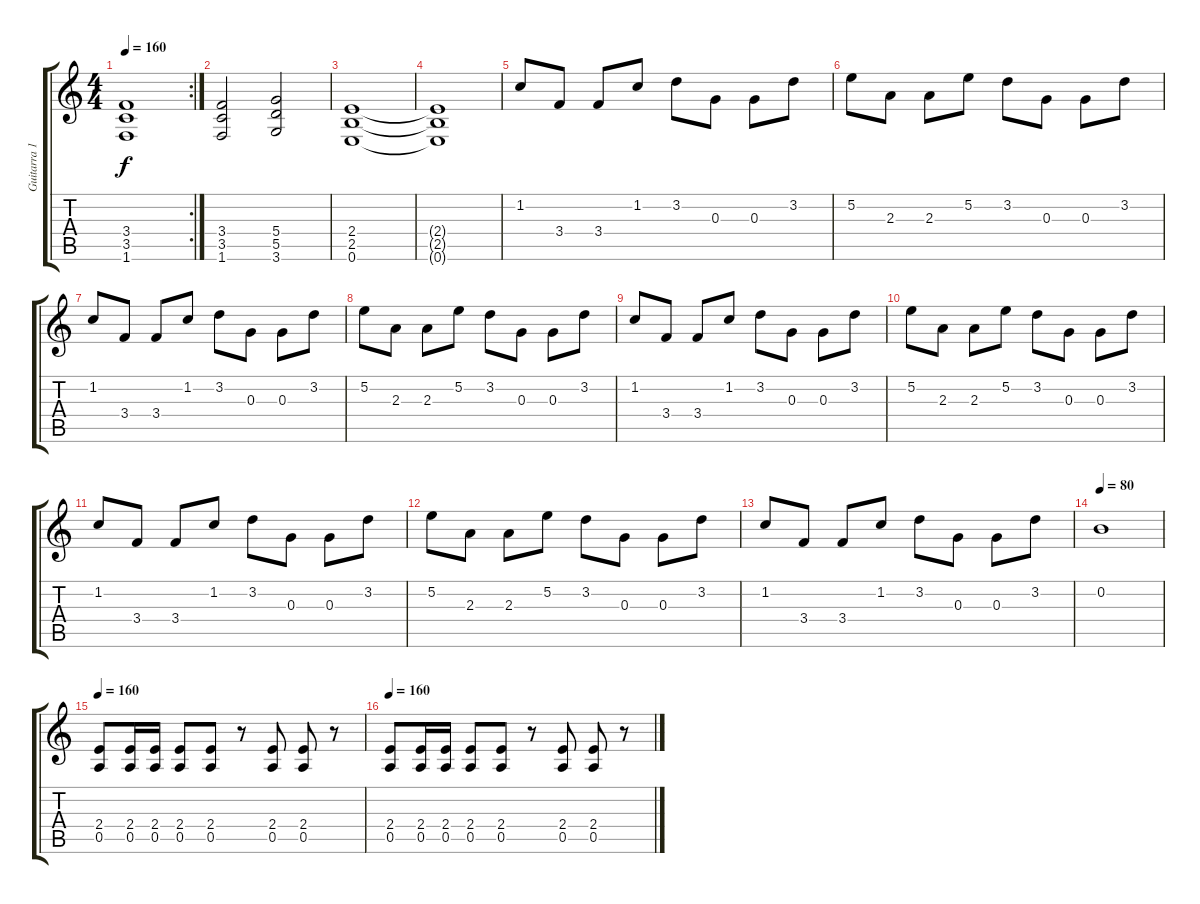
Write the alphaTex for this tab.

\track ("Guitarra 1" "Guitarra 1") {instrument overdrivenguitar}
\staff {score tabs}
\tuning (E4 B3 G3 D3 A2 E2) {hide}
\rc 2
\ts (4 4)
\tempo 160
\clef g2
\ks c
(3.4 3.5 1.6).1{dy f} |
(3.4 3.5 1.6).2 (5.4 5.5 3.6).2 |
(2.4 2.5 0.6).1 |
(2.4{t} 2.5{t} 0.6{t}).1 |
1.2.8 3.4.8 3.4.8 1.2.8 3.2.8 0.3.8 0.3.8 3.2.8 |
5.2.8 2.3.8 2.3.8 5.2.8 3.2.8 0.3.8 0.3.8 3.2.8 |
1.2.8 3.4.8 3.4.8 1.2.8 3.2.8 0.3.8 0.3.8 3.2.8 |
5.2.8 2.3.8 2.3.8 5.2.8 3.2.8 0.3.8 0.3.8 3.2.8 |
1.2.8 3.4.8 3.4.8 1.2.8 3.2.8 0.3.8 0.3.8 3.2.8 |
5.2.8 2.3.8 2.3.8 5.2.8 3.2.8 0.3.8 0.3.8 3.2.8 |
1.2.8 3.4.8 3.4.8 1.2.8 3.2.8 0.3.8 0.3.8 3.2.8 |
5.2.8 2.3.8 2.3.8 5.2.8 3.2.8 0.3.8 0.3.8 3.2.8 |
1.2.8 3.4.8 3.4.8 1.2.8 3.2.8 0.3.8 0.3.8 3.2.8 |
\tempo 80
0.2.1 |
\tempo 160
(2.4 0.5).8 (2.4 0.5).16 (2.4 0.5).16 (2.4 0.5).8 (2.4 0.5).8 r.8 (2.4 0.5).8 (2.4 0.5).8 r.8 |
\tempo 160
(2.4 0.5).8 (2.4 0.5).16 (2.4 0.5).16 (2.4 0.5).8 (2.4 0.5).8 r.8 (2.4 0.5).8 (2.4 0.5).8 r.8
